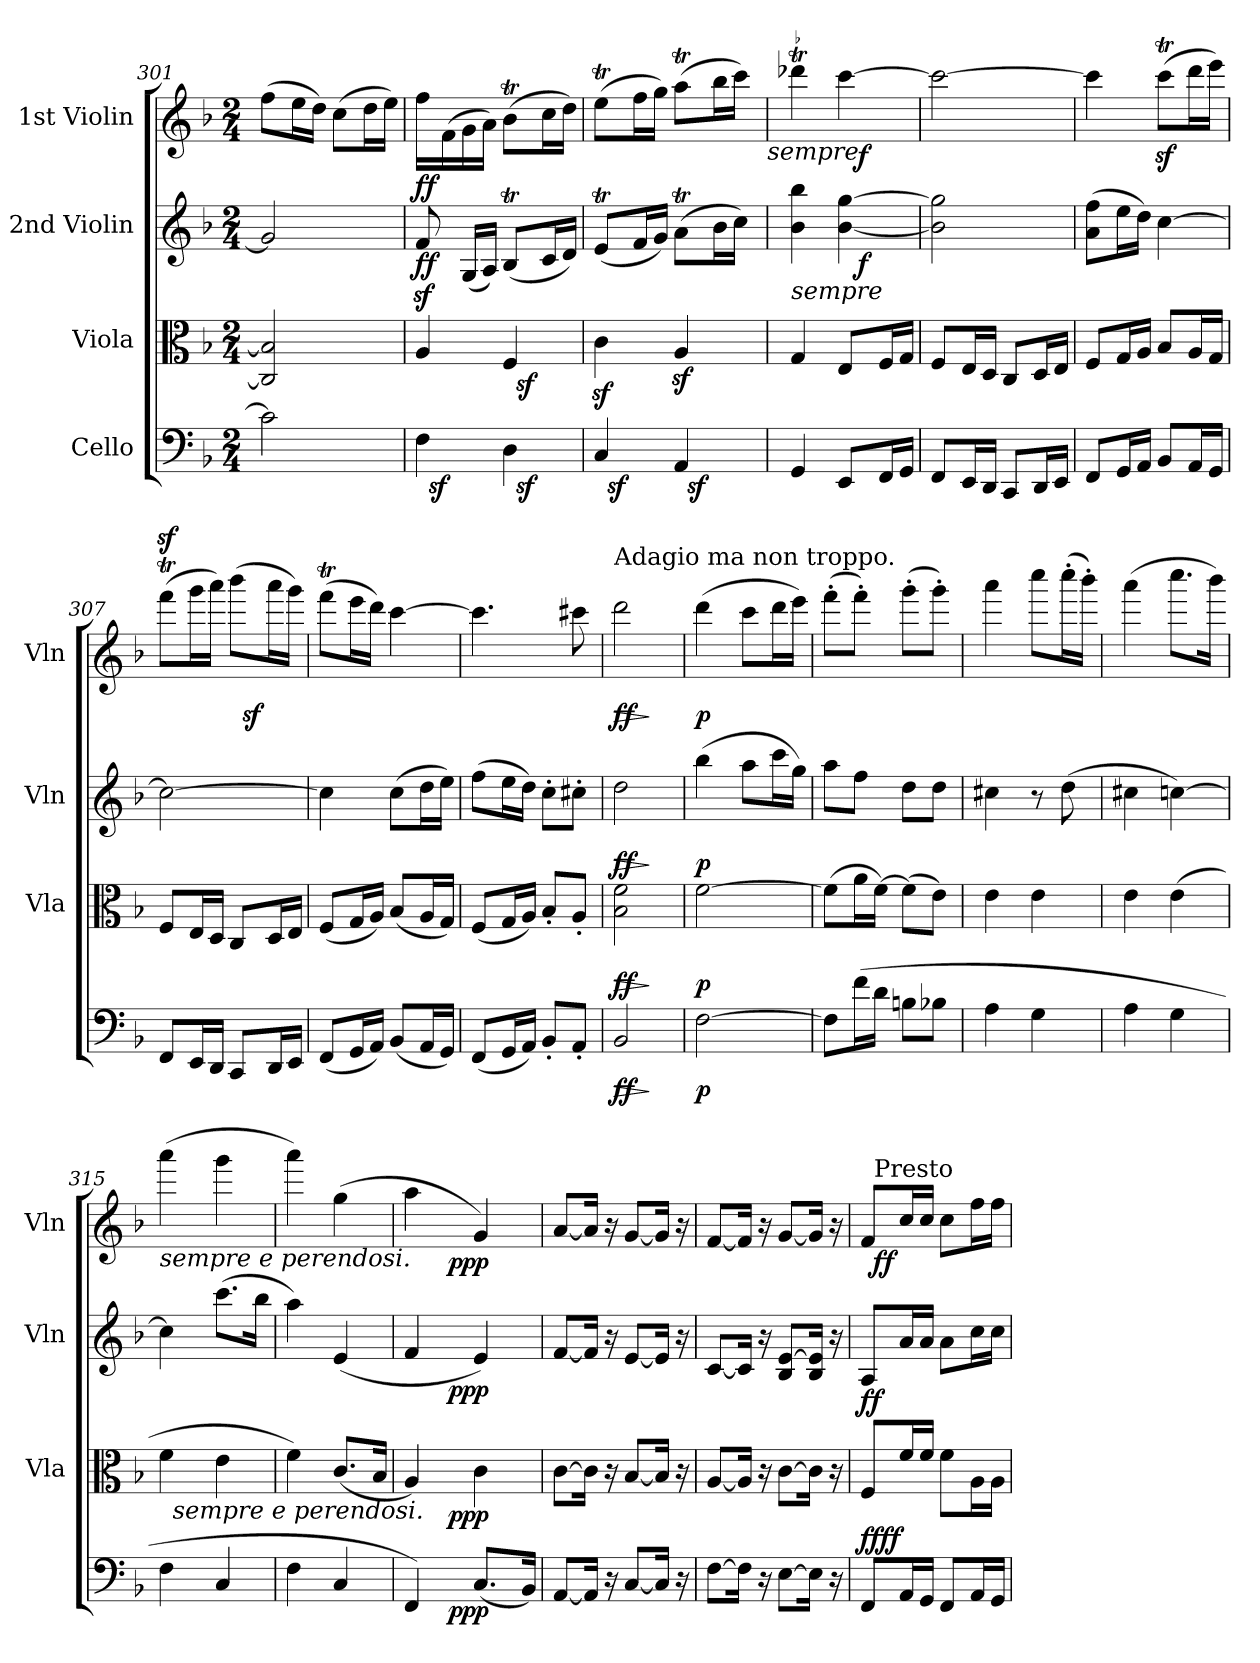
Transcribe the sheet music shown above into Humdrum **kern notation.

**kern	**dynam	**kern	**dynam	**kern	**dynam	**kern	**dynam
*part4	*part4	*part3	*part3	*part2	*part2	*part1	*part1
*staff4	*staff4	*staff3	*staff3	*staff2	*staff2	*staff1	*staff1
*I"Cello	*	*I"Viola	*	*I"2nd Violin	*	*I"1st Violin	*
*	*	*I'Vla	*	*I'Vln	*	*I'Vln	*
*clefF4	*	*clefC3	*	*clefG2	*	*clefG2	*
*k[b-]	*	*k[b-]	*	*k[b-]	*	*k[b-]	*
*F:	*	*F:	*	*F:	*	*F:	*
*M2/4	*	*M2/4	*	*M2/4	*	*M2/4	*
=301	=301	=301	=301	=301	=301	=301	=301
2c\]	.	2C/] 2B-/]	.	2g/]	.	(>8ff\L	.
.	.	.	.	.	.	16ee\L	.
.	.	.	.	.	.	16dd\JJ)	.
.	.	.	.	.	.	(>8cc\L	.
.	.	.	.	.	.	16dd\L	.
.	.	.	.	.	.	16ee\JJ)	.
=302	=302	=302	=302	=302	=302	=302	=302
!	!	!	!LO:DY:a	!	!LO:DY:a	!	!
*^	*	*^	*	*	*	*	*
*	*^	*	*	*	*	*	*	*	*
4F\	32ryy	4ryy	.	4Az</	4ryy	ff	8f/	ff	16ff\LL	.
!	!	!	!LO:DY:b	!	!	!	!	!	!	!
.	4...ryy	.	sf	.	.	.	.	.	.	.
.	.	.	.	.	.	.	.	.	(>16f\	.
.	.	.	.	.	.	.	(<16G/LL	.	16g\	.
.	.	.	.	.	.	.	16A/JJ)	.	16a\JJ)	.
4D\	.	32ryy	.	4F/	32ryy	.	(<8B-T/L	.	(>8b-T\L	.
!	!	!	!LO:DY:b	!	!	!LO:DY:b	!	!	!	!
.	.	8..ryy	sf	.	8..ryy	sf	.	.	.	.
.	.	.	.	.	.	.	16c/L	.	16cc\L	.
.	.	.	.	.	.	.	16d/JJ)	.	16dd\JJ)	.
*	*	*	*	*v	*v	*	*	*	*	*
=303	=303	=303	=303	=303	=303	=303	=303	=303	=303
4C/	32ryy	4ryy	.	4cz<\	.	(<8et/L	.	(>8eet\L	.
!	!	!	!LO:DY:b	!	!	!	!	!	!
.	2ryy	.	sf	.	.	.	.	.	.
.	.	.	.	.	.	16f/L	.	16ff\L	.
.	.	.	.	.	.	16g/JJ)	.	16gg\JJ)	.
4AA/	.	32ryy	.	4Az</	.	(>8at\L	.	(>8aat\L	.
!	!	!	!LO:DY:b	!	!	!	!	!	!
.	.	4ryy	sf	.	.	.	.	.	.
.	.	.	.	.	.	16b-\L	.	16bb-\L	.
.	.	.	.	.	.	16cc\JJ)	.	16ccc\JJ)	.
32ryy	.	.	.	32ryy	.	32ryy	.	32ryy	.
!	!	!	!	!	!	!	!	!LO:TX:b:i:t=sempre	!
=304	=304	=304	=304	=304	=304	=304	=304	=304	=304
*	*	*	*	*	*	*^	*	*^	*
!	!	!	!	!	!	!LO:TX:b:i:t=sempre	!	!	!	!	!
*v	*v	*v	*	*	*	*	*	*	*	*	*
4GG/	.	4G/	.	4b-\ 4bb-\	4ryy	.	4ddd-XT\	4ryy	.
8EE/L	.	8E/L	.	[4b-\ [4gg\	16ryy	.	[4ccc\	16ryy	.
!	!	!	!	!	!	!LO:DY:b	!	!	!LO:DY:b
.	.	.	.	.	8.ryy	f	.	8.ryy	f
16FF/L	.	16F/L	.	.	.	.	.	.	.
16GG/JJ	.	16G/JJ	.	.	.	.	.	.	.
*	*	*	*	*v	*v	*	*	*	*
*	*	*	*	*	*	*v	*v	*
=305	=305	=305	=305	=305	=305	=305	=305
8FF/L	.	8F/L	.	2b-\] 2gg\]	.	2ccc\_	.
16EE/L	.	16E/L	.	.	.	.	.
16DD/JJ	.	16D/JJ	.	.	.	.	.
8CC/L	.	8C/L	.	.	.	.	.
16DD/L	.	16D/L	.	.	.	.	.
16EE/JJ	.	16E/JJ	.	.	.	.	.
=306	=306	=306	=306	=306	=306	=306	=306
8FF/L	.	8F/L	.	(>8a\ 8ff\L	.	4cccTTT\]	.
16GG/L	.	16G/L	.	16ee\L	.	.	.
16AA/JJ	.	16A/JJ	.	16dd\JJ)	.	.	.
8BB-/L	.	8B-/L	.	[4cc\	.	(>8cccz<T\L	.
16AA/L	.	16A/L	.	.	.	16ddd\L	.
16GG/JJ	.	16G/JJ	.	.	.	16eee\JJ)	.
=307	=307	=307	=307	=307	=307	=307	=307
*	*	*	*	*	*	*^	*
8FF/L	.	8F/L	.	2cc\_	.	(>8fffz<T\L	4ryy	.
16EE/L	.	16E/L	.	.	.	16ggg\L	.	.
16DD/JJ	.	16D/JJ	.	.	.	16aaa\JJ)	.	.
8CC/L	.	8C/L	.	.	.	(>8bbb-\L	32ryy	.
!	!	!	!	!	!	!	!	!LO:DY:b
.	.	.	.	.	.	.	8..ryy	sf
16DD/L	.	16D/L	.	.	.	16aaa\L	.	.
16EE/JJ	.	16E/JJ	.	.	.	16ggg\JJ)	.	.
*	*	*	*	*	*	*v	*v	*
!!LO:PB:g=z
=308	=308	=308	=308	=308	=308	=308	=308
(<8FF/L	.	(<8F/L	.	4cc\]	.	(>8fffT\L	.
16GG/L	.	16G/L	.	.	.	16eee\L	.
16AA/JJ)	.	16A/JJ)	.	.	.	16ddd\JJ)	.
(<8BB-/L	.	(<8B-/L	.	(>8cc\L	.	[4ccc\	.
16AA/L	.	16A/L	.	16dd\L	.	.	.
16GG/JJ)	.	16G/JJ)	.	16ee\JJ)	.	.	.
=309	=309	=309	=309	=309	=309	=309	=309
(<8FF/L	.	(<8F/L	.	(>8ff\L	.	4.ccc\]	.
16GG/L	.	16G/L	.	16ee\L	.	.	.
16AA/JJ)	.	16A/JJ)	.	16dd\JJ)	.	.	.
8BB-'</L	.	8B-'</L	.	8cc'>\L	.	.	.
8AA'</J	.	8A'</J	.	8cc#X'>\J	.	8ccc#X\	.
=310	=310	=310	=310	=310	=310	=310	=310
!	!	!	!	!	!	!LO:TX:a:t=Adagio ma non troppo.	!
!	!LO:HP:b	!	!LO:HP:b	!	!LO:HP:b	!	!LO:HP:b
!	!LO:DY:n=1:b	!	!LO:DY:n=1:b	!	!LO:DY:n=1:b	!	!LO:DY:n=1:b
2BB-/	> ff	2B-\ 2f\	> ff	2dd\	> ff	2ddd\	> ff
.	]	.	]	.	]	.	]
=311	=311	=311	=311	=311	=311	=311	=311
!	!LO:DY:b	!	!LO:DY:b	!	!LO:DY:b	!	!LO:DY:b
[2F\	p	[2f\	p	(>4bb-\	p	(>4ddd\	p
.	.	.	.	8aa\L	.	8ccc\L	.
.	.	.	.	16ccc\L	.	16ddd\L	.
.	.	.	.	16gg\JJ)	.	16eee\JJ)	.
=312	=312	=312	=312	=312	=312	=312	=312
8F\L]	.	(>8f\L]	.	8aa\L	.	(>8fff'>\L	.
(>16f\L	.	16a\L	.	8ff\J	.	8fff'>\J)	.
16d\JJ	.	[16f\JJ)	.	.	.	.	.
8Bn\L	.	(>8f\L]	.	8dd\L	.	(>8ggg'>\L	.
8B-X\J	.	8e\J)	.	8dd\J	.	8ggg'>\J)	.
=313	=313	=313	=313	=313	=313	=313	=313
4A\	.	4e\	.	4cc#X\	.	4aaa\	.
4G\	.	4e\	.	8r	.	8cccc\L	.
.	.	.	.	(>8dd\	.	(>16cccc'>\L	.
.	.	.	.	.	.	16bbb-'>\JJ)	.
=314	=314	=314	=314	=314	=314	=314	=314
4A\	.	4e\	.	4cc#X\	.	(>4aaa\	.
4G\	.	(>4e\	.	[4ccn\)	.	8.cccc\L	.
.	.	.	.	.	.	16bbb-\Jk)	.
=315	=315	=315	=315	=315	=315	=315	=315
!	!	!	!	!	!	!LO:TX:b:i:t=sempre e perendosi.	!
*	*	*^	*	*	*	*	*
4F\	.	4f\	32ryy	.	4cc\]	.	(>4aaa\	.
!	!	!	!LO:TX:b:i:t=sempre e perendosi.	!	!	!	!	!
.	.	.	4...ryy	.	.	.	.	.
4C/	.	4e\	.	.	(>8.ccc\L	.	4ggg\	.
.	.	.	.	.	16bb-\Jk	.	.	.
*	*	*v	*v	*	*	*	*	*
=316	=316	=316	=316	=316	=316	=316	=316
4F\	.	4f\)	.	4aa\)	.	4aaa\)	.
4C/	.	(<8.c/L	.	(<4e/	.	(>4gg\	.
.	.	16B-/Jk	.	.	.	.	.
=317	=317	=317	=317	=317	=317	=317	=317
*^	*	*^	*	*^	*	*^	*
4FF/)	8ryy	.	4A/)	8ryy	.	4f/	8ryy	.	4aa\	8ryy	.
.	32ryy	.	.	32ryy	.	.	32ryy	.	.	32ryy	.
!	!	!LO:DY:b	!	!	!LO:DY:b	!	!	!LO:DY:b	!	!	!LO:DY:b
.	4ryy	ppp	.	4ryy	ppp	.	4ryy	ppp	.	4ryy	ppp
(<8.C/L	.	.	4c\	.	.	4e/)	.	.	4g/)	.	.
.	16.ryy	.	.	16.ryy	.	.	16.ryy	.	.	16.ryy	.
16BB-/Jk)	.	.	.	.	.	.	.	.	.	.	.
*v	*v	*	*	*	*	*v	*v	*	*v	*v	*
*	*	*v	*v	*	*	*	*	*
=318	=318	=318	=318	=318	=318	=318	=318
[8AA/L	.	[8c\L	.	[8f/L	.	[8a/L	.
16AA/Jk]	.	16c\Jk]	.	16f/Jk]	.	16a/Jk]	.
16r	.	16r	.	16r	.	16r	.
[8C/L	.	[8B-/L	.	[8e/L	.	[8g/L	.
16C/Jk]	.	16B-/Jk]	.	16e/Jk]	.	16g/Jk]	.
16r	.	16r	.	16r	.	16r	.
!!LO:LB:g=z
=319	=319	=319	=319	=319	=319	=319	=319
[8F\L	.	[8A/L	.	[8c/L	.	[8f/L	.
16F\Jk]	.	16A/Jk]	.	16c/Jk]	.	16f/Jk]	.
16r	.	16r	.	16r	.	16r	.
[8E\L	.	[8c\L	.	8B-/ [8e/L	.	[8g/L	.
16E\Jk]	.	16c\Jk]	.	16B-/ 16e/]Jk	.	16g/Jk]	.
16r	.	16r	.	16r	.	16r	.
=320	=320	=320	=320	=320	=320	=320	=320
!	!LO:DY:a	!	!	!	!	!	!
!	!LO:DY:n=1:b	!	!LO:DY:a	!	!	!	!
*	*	*	*	*	*	*^	*
8FF/L	ff ff	8F/L	ff	8A/L	.	8f/L	32ryy	.
!	!	!	!	!	!	!	!LO:TX:a:t=Presto	!
!	!	!	!	!	!	!	!	!LO:DY:b
.	.	.	.	.	.	.	4...ryy	ff
16AA/L	.	16f/L	.	16a/L	.	16cc/L	.	.
16GG/JJ	.	16f/JJ	.	16a/JJ	.	16cc/JJ	.	.
8FF/L	.	8f\L	.	8a\L	.	8cc\L	.	.
16AA/L	.	16A\L	.	16cc\L	.	16ff\L	.	.
16GG/JJ	.	16A\JJ	.	16cc\JJ	.	16ff\JJ	.	.
*	*	*	*	*	*	*v	*v	*
=	=	=	=	=	=	=	=
*-	*-	*-	*-	*-	*-	*-	*-
